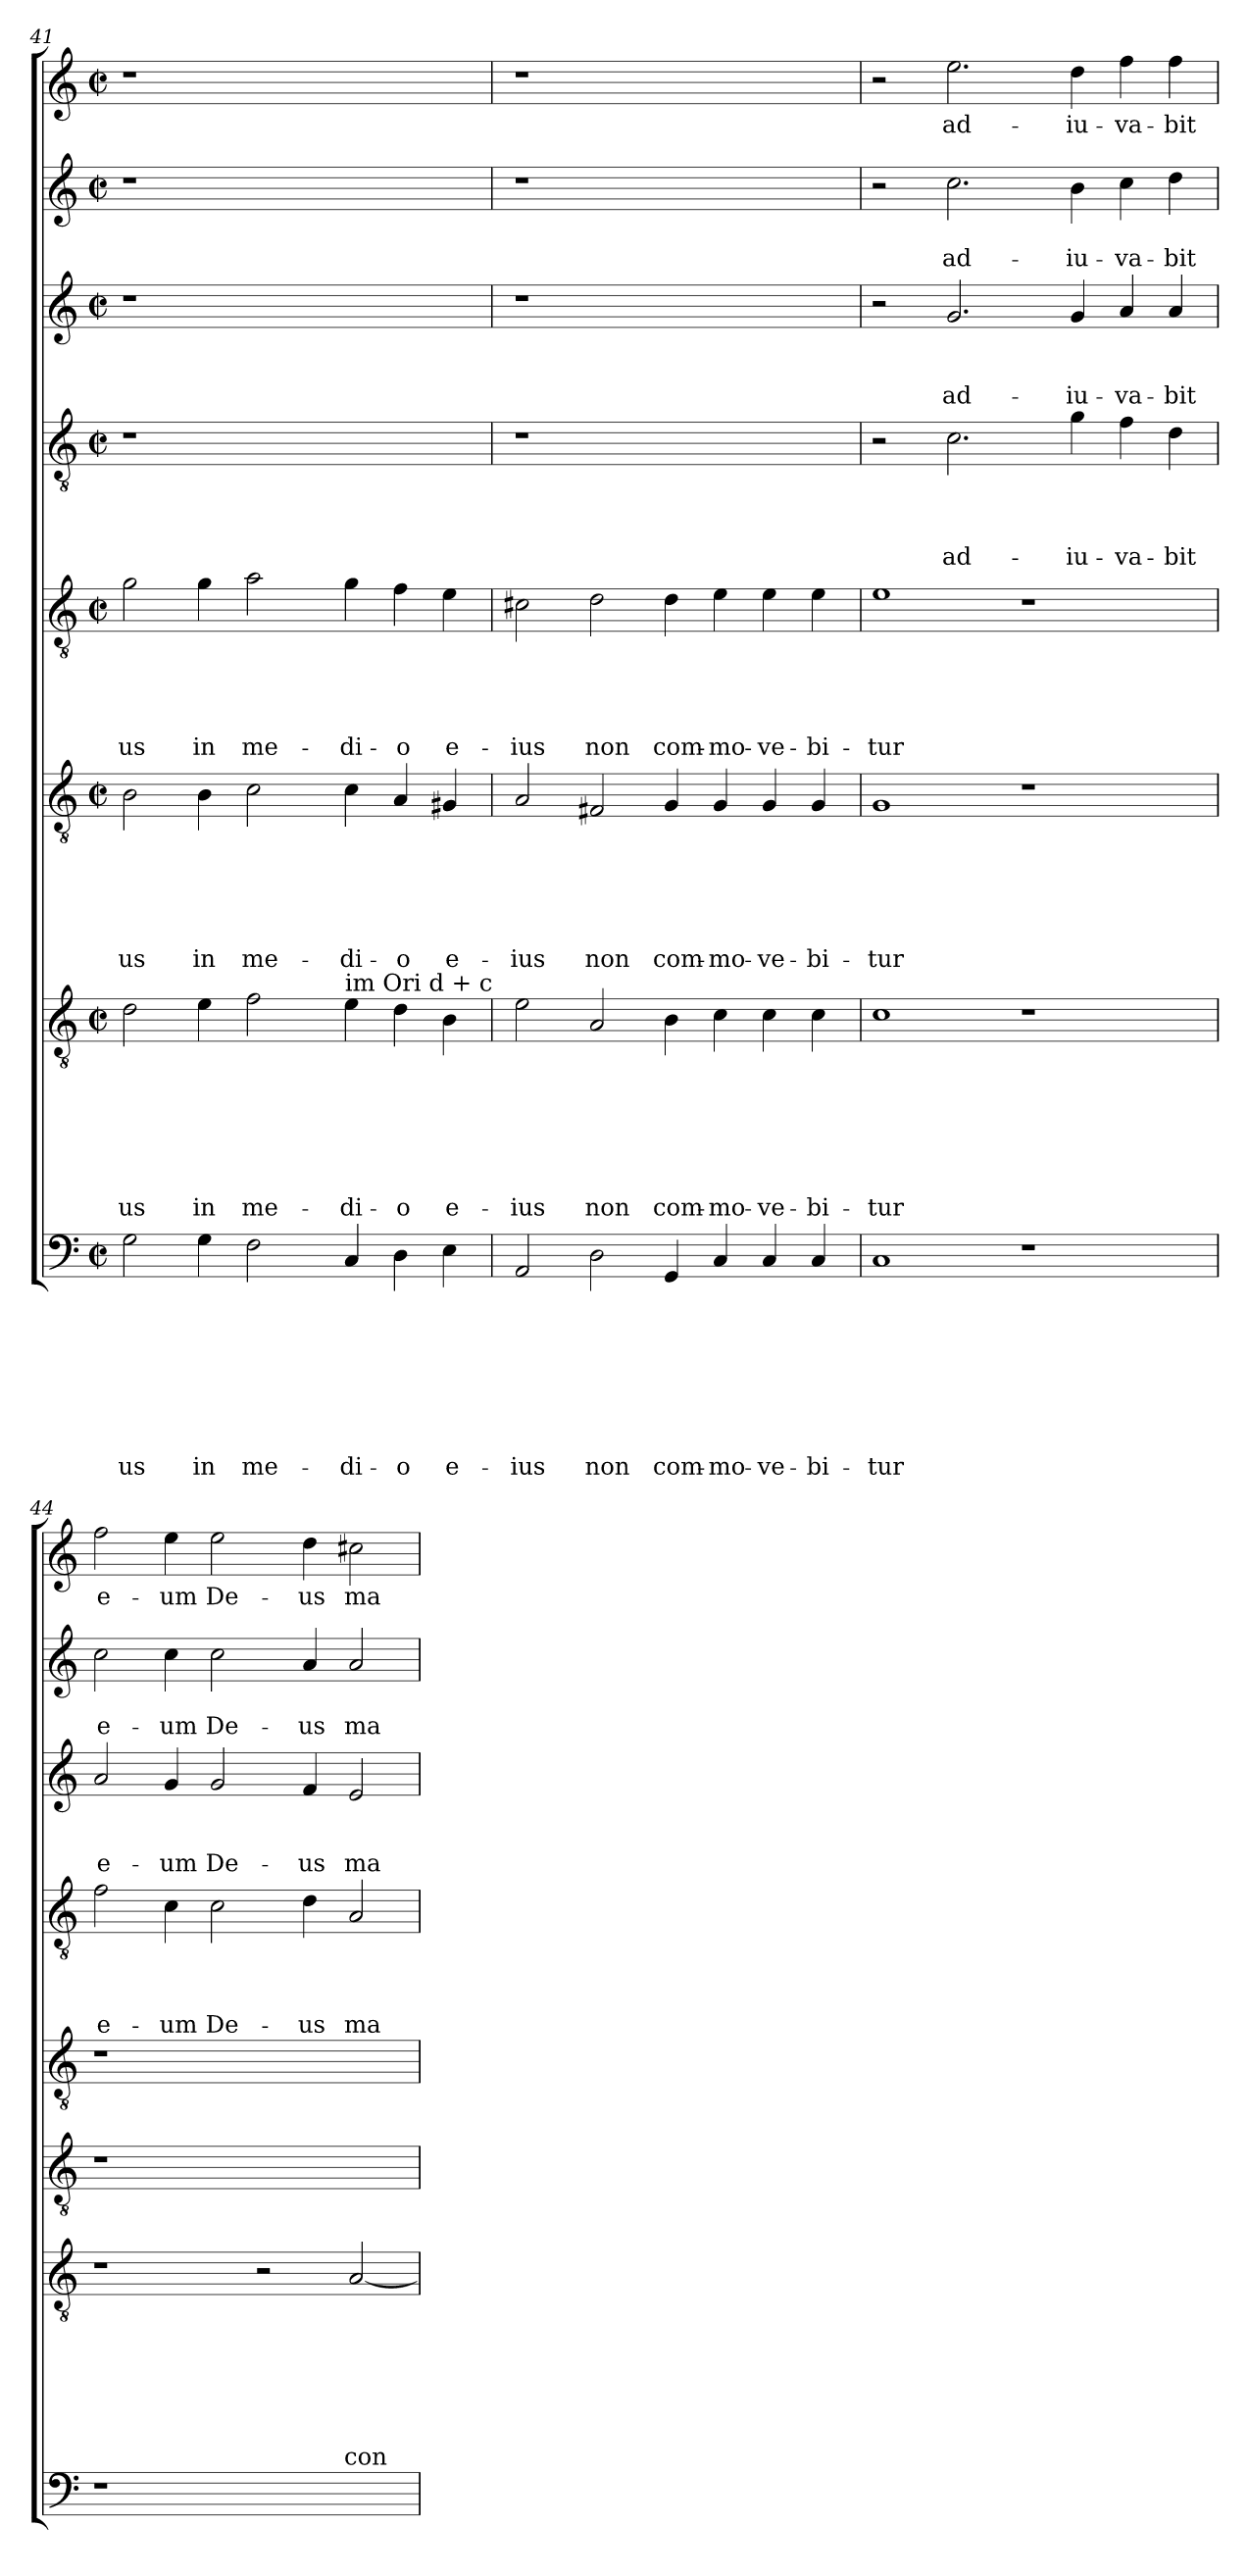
**kern	**text	**text	**text	**text	**text	**text	**text	**text	**kern	**text	**text	**text	**text	**text	**text	**text	**kern	**text	**text	**text	**text	**text	**text	**kern	**text	**text	**text	**text	**text	**kern	**text	**text	**text	**text	**kern	**text	**text	**text	**kern	**text	**text	**kern	**text
*part8	*part8	*part8	*part8	*part8	*part8	*part8	*part8	*part8	*part7	*part7	*part7	*part7	*part7	*part7	*part7	*part7	*part6	*part6	*part6	*part6	*part6	*part6	*part6	*part5	*part5	*part5	*part5	*part5	*part5	*part4	*part4	*part4	*part4	*part4	*part3	*part3	*part3	*part3	*part2	*part2	*part2	*part1	*part1
*staff8	*staff8	*staff8	*staff8	*staff8	*staff8	*staff8	*staff8	*staff8	*staff7	*staff7	*staff7	*staff7	*staff7	*staff7	*staff7	*staff7	*staff6	*staff6	*staff6	*staff6	*staff6	*staff6	*staff6	*staff5	*staff5	*staff5	*staff5	*staff5	*staff5	*staff4	*staff4	*staff4	*staff4	*staff4	*staff3	*staff3	*staff3	*staff3	*staff2	*staff2	*staff2	*staff1	*staff1
!!LO:PB:g=z
*clefF4	*	*	*	*	*	*	*	*	*clefGv2	*	*	*	*	*	*	*	*clefGv2	*	*	*	*	*	*	*clefGv2	*	*	*	*	*	*clefGv2	*	*	*	*	*clefG2	*	*	*	*clefG2	*	*	*clefG2	*
*k[]	*	*	*	*	*	*	*	*	*k[]	*	*	*	*	*	*	*	*k[]	*	*	*	*	*	*	*k[]	*	*	*	*	*	*k[]	*	*	*	*	*k[]	*	*	*	*k[]	*	*	*k[]	*
*C:	*	*	*	*	*	*	*	*	*C:	*	*	*	*	*	*	*	*C:	*	*	*	*	*	*	*C:	*	*	*	*	*	*C:	*	*	*	*	*C:	*	*	*	*C:	*	*	*C:	*
*M2/2	*	*	*	*	*	*	*	*	*M2/2	*	*	*	*	*	*	*	*M2/2	*	*	*	*	*	*	*M2/2	*	*	*	*	*	*M2/2	*	*	*	*	*M2/2	*	*	*	*M2/2	*	*	*M2/2	*
*met(c|)	*	*	*	*	*	*	*	*	*met(c|)	*	*	*	*	*	*	*	*met(c|)	*	*	*	*	*	*	*met(c|)	*	*	*	*	*	*met(c|)	*	*	*	*	*met(c|)	*	*	*	*met(c|)	*	*	*met(c|)	*
=41	=41	=41	=41	=41	=41	=41	=41	=41	=41	=41	=41	=41	=41	=41	=41	=41	=41	=41	=41	=41	=41	=41	=41	=41	=41	=41	=41	=41	=41	=41	=41	=41	=41	=41	=41	=41	=41	=41	=41	=41	=41	=41	=41
!	!	!	!	!	!	!	!	!LO:LY:b	!	!	!	!	!	!	!	!LO:LY:b	!	!	!	!	!	!	!LO:LY:b	!	!	!	!	!	!LO:LY:b	!	!	!	!	!	!	!	!	!	!	!	!	!	!
2G\	.	.	.	.	.	.	.	-us	2d\	.	.	.	.	.	.	-us	2B\	.	.	.	.	.	-us	2g\	.	.	.	.	-us	1r	.	.	.	.	1r	.	.	.	1r	.	.	1r	.
!	!	!	!	!	!	!	!	!LO:LY:b	!	!	!	!	!	!	!	!LO:LY:b	!	!	!	!	!	!	!LO:LY:b	!	!	!	!	!	!LO:LY:b	!	!	!	!	!	!	!	!	!	!	!	!	!	!
4G\	.	.	.	.	.	.	.	in	4e\	.	.	.	.	.	.	in	4B\	.	.	.	.	.	in	4g\	.	.	.	.	in	.	.	.	.	.	.	.	.	.	.	.	.	.	.
!	!	!	!	!	!	!	!	!LO:LY:b	!	!	!	!	!	!	!	!LO:LY:b	!	!	!	!	!	!	!LO:LY:b	!	!	!	!	!	!LO:LY:b	!	!	!	!	!	!	!	!	!	!	!	!	!	!
2F\	.	.	.	.	.	.	.	me-	2f\	.	.	.	.	.	.	me-	2c\	.	.	.	.	.	me-	2a\	.	.	.	.	me-	.	.	.	.	.	.	.	.	.	.	.	.	.	.
.	.	.	.	.	.	.	.	.	.	.	.	.	.	.	.	.	.	.	.	.	.	.	.	.	.	.	.	.	.	1ryy	.	.	.	.	1ryy	.	.	.	1ryy	.	.	1ryy	.
!	!	!	!	!	!	!	!	!	!LO:TX:a:t=im Ori  d + c	!	!	!	!	!	!	!	!	!	!	!	!	!	!	!	!	!	!	!	!	!	!	!	!	!	!	!	!	!	!	!	!	!	!
!	!	!	!	!	!	!	!	!LO:LY:b	!	!	!	!	!	!	!	!LO:LY:b	!	!	!	!	!	!	!LO:LY:b	!	!	!	!	!	!LO:LY:b	!	!	!	!	!	!	!	!	!	!	!	!	!	!
4C/	.	.	.	.	.	.	.	-di-	4e\	.	.	.	.	.	.	-di-	4c\	.	.	.	.	.	-di-	4g\	.	.	.	.	-di-	.	.	.	.	.	.	.	.	.	.	.	.	.	.
!	!	!	!	!	!	!	!	!LO:LY:b	!	!	!	!	!	!	!	!LO:LY:b	!	!	!	!	!	!	!LO:LY:b	!	!	!	!	!	!LO:LY:b	!	!	!	!	!	!	!	!	!	!	!	!	!	!
4D\	.	.	.	.	.	.	.	-o	4d\	.	.	.	.	.	.	-o	4A/	.	.	.	.	.	-o	4f\	.	.	.	.	-o	.	.	.	.	.	.	.	.	.	.	.	.	.	.
!	!	!	!	!	!	!	!	!LO:LY:b	!	!	!	!	!	!	!	!LO:LY:b	!	!	!	!	!	!	!LO:LY:b	!	!	!	!	!	!LO:LY:b	!	!	!	!	!	!	!	!	!	!	!	!	!	!
4E\	.	.	.	.	.	.	.	e-	4B\	.	.	.	.	.	.	e-	4G#X/	.	.	.	.	.	e-	4e\	.	.	.	.	e-	.	.	.	.	.	.	.	.	.	.	.	.	.	.
=42	=42	=42	=42	=42	=42	=42	=42	=42	=42	=42	=42	=42	=42	=42	=42	=42	=42	=42	=42	=42	=42	=42	=42	=42	=42	=42	=42	=42	=42	=42	=42	=42	=42	=42	=42	=42	=42	=42	=42	=42	=42	=42	=42
!	!	!	!	!	!	!	!	!LO:LY:b	!	!	!	!	!	!	!	!LO:LY:b	!	!	!	!	!	!	!LO:LY:b	!	!	!	!	!	!LO:LY:b	!	!	!	!	!	!	!	!	!	!	!	!	!	!
2AA/	.	.	.	.	.	.	.	-ius	2e\	.	.	.	.	.	.	-ius	2A/	.	.	.	.	.	-ius	2c#X\	.	.	.	.	-ius	1r	.	.	.	.	1r	.	.	.	1r	.	.	1r	.
!	!	!	!	!	!	!	!	!LO:LY:b	!	!	!	!	!	!	!	!LO:LY:b	!	!	!	!	!	!	!LO:LY:b	!	!	!	!	!	!LO:LY:b	!	!	!	!	!	!	!	!	!	!	!	!	!	!
2D\	.	.	.	.	.	.	.	non	2A/	.	.	.	.	.	.	non	2F#X/	.	.	.	.	.	non	2d\	.	.	.	.	non	.	.	.	.	.	.	.	.	.	.	.	.	.	.
!	!	!	!	!	!	!	!	!LO:LY:b	!	!	!	!	!	!	!	!LO:LY:b	!	!	!	!	!	!	!LO:LY:b	!	!	!	!	!	!LO:LY:b	!	!	!	!	!	!	!	!	!	!	!	!	!	!
4GG/	.	.	.	.	.	.	.	com-	4B\	.	.	.	.	.	.	com-	4G/	.	.	.	.	.	com-	4d\	.	.	.	.	com-	1ryy	.	.	.	.	1ryy	.	.	.	1ryy	.	.	1ryy	.
!	!	!	!	!	!	!	!	!LO:LY:b	!	!	!	!	!	!	!	!LO:LY:b	!	!	!	!	!	!	!LO:LY:b	!	!	!	!	!	!LO:LY:b	!	!	!	!	!	!	!	!	!	!	!	!	!	!
4C/	.	.	.	.	.	.	.	-mo-	4c\	.	.	.	.	.	.	-mo-	4G/	.	.	.	.	.	-mo-	4e\	.	.	.	.	-mo-	.	.	.	.	.	.	.	.	.	.	.	.	.	.
!	!	!	!	!	!	!	!	!LO:LY:b	!	!	!	!	!	!	!	!LO:LY:b	!	!	!	!	!	!	!LO:LY:b	!	!	!	!	!	!LO:LY:b	!	!	!	!	!	!	!	!	!	!	!	!	!	!
4C/	.	.	.	.	.	.	.	-ve-	4c\	.	.	.	.	.	.	-ve-	4G/	.	.	.	.	.	-ve-	4e\	.	.	.	.	-ve-	.	.	.	.	.	.	.	.	.	.	.	.	.	.
!	!	!	!	!	!	!	!	!LO:LY:b	!	!	!	!	!	!	!	!LO:LY:b	!	!	!	!	!	!	!LO:LY:b	!	!	!	!	!	!LO:LY:b	!	!	!	!	!	!	!	!	!	!	!	!	!	!
4C/	.	.	.	.	.	.	.	-bi-	4c\	.	.	.	.	.	.	-bi-	4G/	.	.	.	.	.	-bi-	4e\	.	.	.	.	-bi-	.	.	.	.	.	.	.	.	.	.	.	.	.	.
=43	=43	=43	=43	=43	=43	=43	=43	=43	=43	=43	=43	=43	=43	=43	=43	=43	=43	=43	=43	=43	=43	=43	=43	=43	=43	=43	=43	=43	=43	=43	=43	=43	=43	=43	=43	=43	=43	=43	=43	=43	=43	=43	=43
!	!	!	!	!	!	!	!	!LO:LY:b	!	!	!	!	!	!	!	!LO:LY:b	!	!	!	!	!	!	!LO:LY:b	!	!	!	!	!	!LO:LY:b	!	!	!	!	!	!	!	!	!	!	!	!	!	!
1C	.	.	.	.	.	.	.	-tur	1c	.	.	.	.	.	.	-tur	1G	.	.	.	.	.	-tur	1e	.	.	.	.	-tur	2r	.	.	.	.	2r	.	.	.	2r	.	.	2r	.
!	!	!	!	!	!	!	!	!	!	!	!	!	!	!	!	!	!	!	!	!	!	!	!	!	!	!	!	!	!	!	!	!	!	!LO:LY:b	!	!	!	!LO:LY:b	!	!	!LO:LY:b	!	!LO:LY:b
.	.	.	.	.	.	.	.	.	.	.	.	.	.	.	.	.	.	.	.	.	.	.	.	.	.	.	.	.	.	2.c\	.	.	.	ad-	2.g/	.	.	ad-	2.cc\	.	ad-	2.ee\	ad-
1r	.	.	.	.	.	.	.	.	1r	.	.	.	.	.	.	.	1r	.	.	.	.	.	.	1r	.	.	.	.	.	.	.	.	.	.	.	.	.	.	.	.	.	.	.
!	!	!	!	!	!	!	!	!	!	!	!	!	!	!	!	!	!	!	!	!	!	!	!	!	!	!	!	!	!	!	!	!	!	!LO:LY:b	!	!	!	!LO:LY:b	!	!	!LO:LY:b	!	!LO:LY:b
.	.	.	.	.	.	.	.	.	.	.	.	.	.	.	.	.	.	.	.	.	.	.	.	.	.	.	.	.	.	4g\	.	.	.	-iu-	4g/	.	.	-iu-	4b\	.	-iu-	4dd\	-iu-
!	!	!	!	!	!	!	!	!	!	!	!	!	!	!	!	!	!	!	!	!	!	!	!	!	!	!	!	!	!	!	!	!	!	!LO:LY:b	!	!	!	!LO:LY:b	!	!	!LO:LY:b	!	!LO:LY:b
.	.	.	.	.	.	.	.	.	.	.	.	.	.	.	.	.	.	.	.	.	.	.	.	.	.	.	.	.	.	4f\	.	.	.	-va-	4a/	.	.	-va-	4cc\	.	-va-	4ff\	-va-
!	!	!	!	!	!	!	!	!	!	!	!	!	!	!	!	!	!	!	!	!	!	!	!	!	!	!	!	!	!	!	!	!	!	!LO:LY:b	!	!	!	!LO:LY:b	!	!	!LO:LY:b	!	!LO:LY:b
.	.	.	.	.	.	.	.	.	.	.	.	.	.	.	.	.	.	.	.	.	.	.	.	.	.	.	.	.	.	4d\	.	.	.	-bit	4a/	.	.	-bit	4dd\	.	-bit	4ff\	-bit
=44	=44	=44	=44	=44	=44	=44	=44	=44	=44	=44	=44	=44	=44	=44	=44	=44	=44	=44	=44	=44	=44	=44	=44	=44	=44	=44	=44	=44	=44	=44	=44	=44	=44	=44	=44	=44	=44	=44	=44	=44	=44	=44	=44
!	!	!	!	!	!	!	!	!	!	!	!	!	!	!	!	!	!	!	!	!	!	!	!	!	!	!	!	!	!	!	!	!	!	!LO:LY:b	!	!	!	!LO:LY:b	!	!	!LO:LY:b	!	!LO:LY:b
1r	.	.	.	.	.	.	.	.	1r	.	.	.	.	.	.	.	1r	.	.	.	.	.	.	1r	.	.	.	.	.	2f\	.	.	.	e-	2a/	.	.	e-	2cc\	.	e-	2ff\	e-
!	!	!	!	!	!	!	!	!	!	!	!	!	!	!	!	!	!	!	!	!	!	!	!	!	!	!	!	!	!	!	!	!	!	!LO:LY:b	!	!	!	!LO:LY:b	!	!	!LO:LY:b	!	!LO:LY:b
.	.	.	.	.	.	.	.	.	.	.	.	.	.	.	.	.	.	.	.	.	.	.	.	.	.	.	.	.	.	4c\	.	.	.	-um	4g/	.	.	-um	4cc\	.	-um	4ee\	-um
!	!	!	!	!	!	!	!	!	!	!	!	!	!	!	!	!	!	!	!	!	!	!	!	!	!	!	!	!	!	!	!	!	!	!LO:LY:b	!	!	!	!LO:LY:b	!	!	!LO:LY:b	!	!LO:LY:b
.	.	.	.	.	.	.	.	.	.	.	.	.	.	.	.	.	.	.	.	.	.	.	.	.	.	.	.	.	.	2c\	.	.	.	De-	2g/	.	.	De-	2cc\	.	De-	2ee\	De-
1ryy	.	.	.	.	.	.	.	.	2r	.	.	.	.	.	.	.	1ryy	.	.	.	.	.	.	1ryy	.	.	.	.	.	.	.	.	.	.	.	.	.	.	.	.	.	.	.
!	!	!	!	!	!	!	!	!	!	!	!	!	!	!	!	!	!	!	!	!	!	!	!	!	!	!	!	!	!	!	!	!	!	!LO:LY:b	!	!	!	!LO:LY:b	!	!	!LO:LY:b	!	!LO:LY:b
.	.	.	.	.	.	.	.	.	.	.	.	.	.	.	.	.	.	.	.	.	.	.	.	.	.	.	.	.	.	4d\	.	.	.	-us	4f/	.	.	-us	4a/	.	-us	4dd\	-us
!	!	!	!	!	!	!	!	!	!	!	!	!	!	!	!	!LO:LY:b	!	!	!	!	!	!	!	!	!	!	!	!	!	!	!	!	!	!LO:LY:b	!	!	!	!LO:LY:b	!	!	!LO:LY:b	!	!LO:LY:b
.	.	.	.	.	.	.	.	.	[2A/	.	.	.	.	.	.	con-	.	.	.	.	.	.	.	.	.	.	.	.	.	2A/	.	.	.	ma-	2e/	.	.	ma-	2a/	.	ma-	2cc#X\	ma-
=	=	=	=	=	=	=	=	=	=	=	=	=	=	=	=	=	=	=	=	=	=	=	=	=	=	=	=	=	=	=	=	=	=	=	=	=	=	=	=	=	=	=	=
*-	*-	*-	*-	*-	*-	*-	*-	*-	*-	*-	*-	*-	*-	*-	*-	*-	*-	*-	*-	*-	*-	*-	*-	*-	*-	*-	*-	*-	*-	*-	*-	*-	*-	*-	*-	*-	*-	*-	*-	*-	*-	*-	*-
